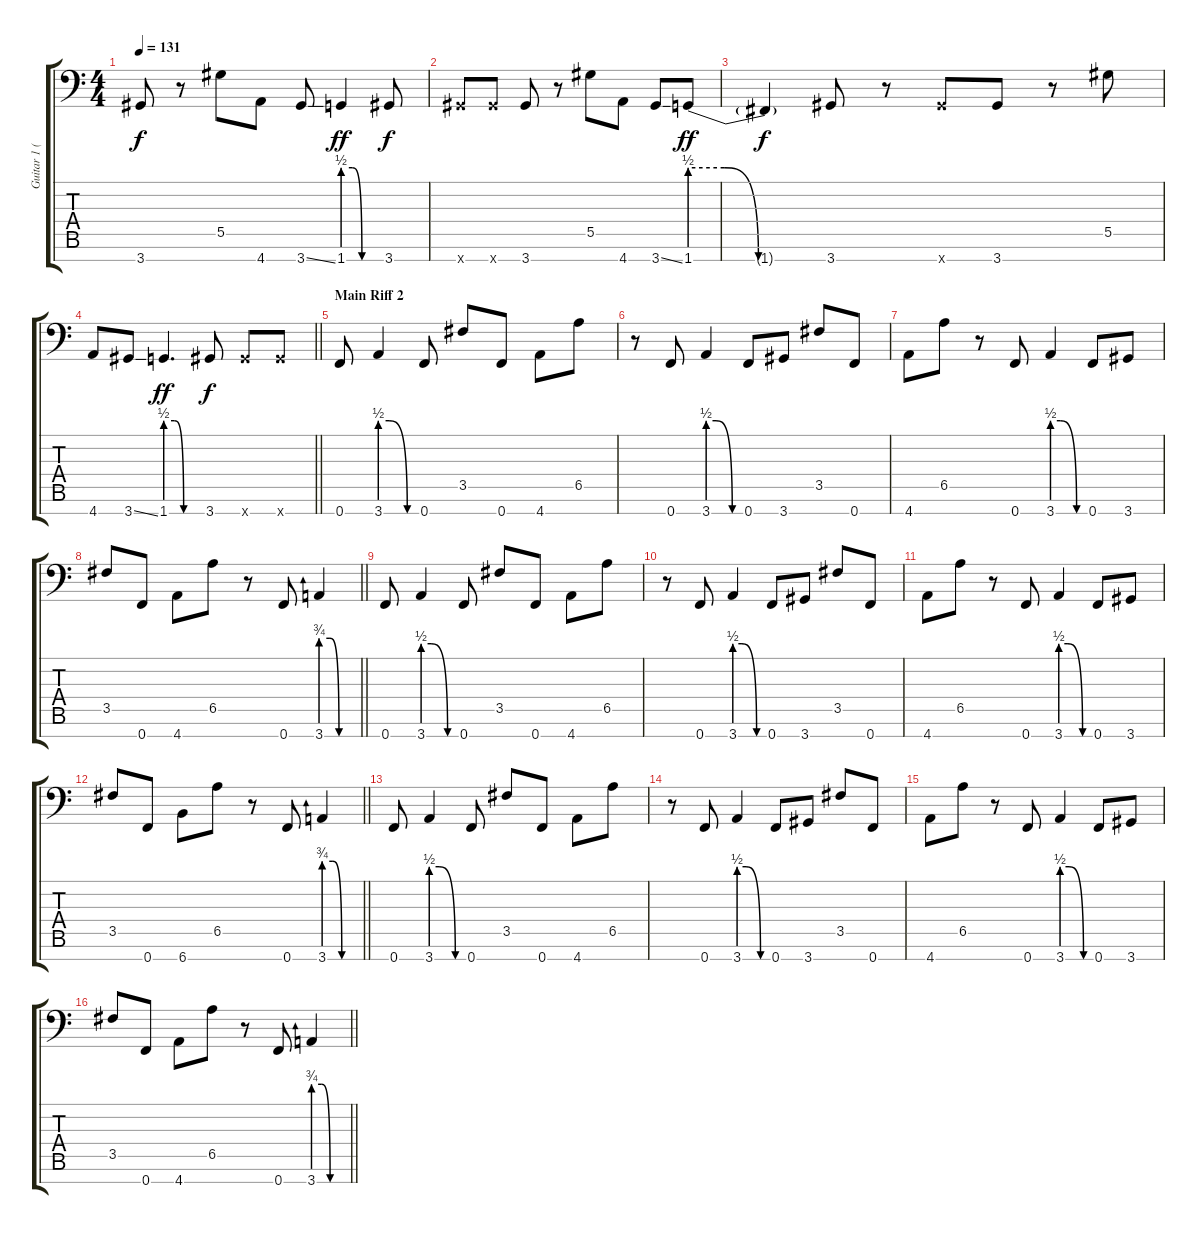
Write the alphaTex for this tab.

\track ("Guitar 1 (Fredrik Thordendal)" "Guitar 1 (") {instrument overdrivenguitar}
\staff {score tabs}
\tuning (Bb3 F3 Db3 Ab2 Eb2 Bb1 F1) {hide}
\ts (4 4)
\tempo 131
\clef f4
\ks c
3.7.8{dy f} r.8 5.5.8 4.7.8 3.7{ss}.8 1.7{be (custom 0 2 15 2 30 0 60 0)}.4{dy ff} 3.7.8{dy f} |
3.7{x}.8 3.7{x}.8 3.7.8 r.8 5.5.8 4.7.8 3.7{ss}.8 1.7{be (custom 0 2 15 2 30 0 60 0)}.8{dy ff} |
1.7{t}.4{dy f} 3.7.8 r.8 3.7{x}.8 3.7.8 r.8 5.5.8 |
\barLineRight lightlight
4.7.8 3.7{ss}.8 1.7{be (custom 0 2 15 2 30 0 60 0)}.4{d dy ff} 3.7.8{dy f} 3.7{x}.8 3.7{x}.8 |
\section ("" "Main Riff 2")
0.7.8 3.7{be (custom 0 2 15 2 45 0 60 0)}.4 0.7.8 3.5.8 0.7.8 4.7.8 6.5.8 |
r.8 0.7.8 3.7{be (custom 0 2 15 2 45 0 60 0)}.4 0.7.8 3.7.8 3.5.8 0.7.8 |
4.7.8 6.5.8 r.8 0.7.8 3.7{be (custom 0 2 15 2 45 0 60 0)}.4 0.7.8 3.7.8 |
\barLineRight lightlight
3.5.8 0.7.8 4.7.8 6.5.8 r.8 0.7.8 3.7{be (custom 0 3 15 3 30 0 45 0 60 0)}.4 |
0.7.8 3.7{be (custom 0 2 15 2 45 0 60 0)}.4 0.7.8 3.5.8 0.7.8 4.7.8 6.5.8 |
r.8 0.7.8 3.7{be (custom 0 2 15 2 45 0 60 0)}.4 0.7.8 3.7.8 3.5.8 0.7.8 |
4.7.8 6.5.8 r.8 0.7.8 3.7{be (custom 0 2 15 2 45 0 60 0)}.4 0.7.8 3.7.8 |
\barLineRight lightlight
3.5.8 0.7.8 6.7.8 6.5.8 r.8 0.7.8 3.7{be (custom 0 3 15 3 30 0 45 0 60 0)}.4 |
0.7.8 3.7{be (custom 0 2 15 2 45 0 60 0)}.4 0.7.8 3.5.8 0.7.8 4.7.8 6.5.8 |
r.8 0.7.8 3.7{be (custom 0 2 15 2 45 0 60 0)}.4 0.7.8 3.7.8 3.5.8 0.7.8 |
4.7.8 6.5.8 r.8 0.7.8 3.7{be (custom 0 2 15 2 45 0 60 0)}.4 0.7.8 3.7.8 |
\barLineRight lightlight
3.5.8 0.7.8 4.7.8 6.5.8 r.8 0.7.8 3.7{be (custom 0 3 15 3 30 0 45 0 60 0)}.4
